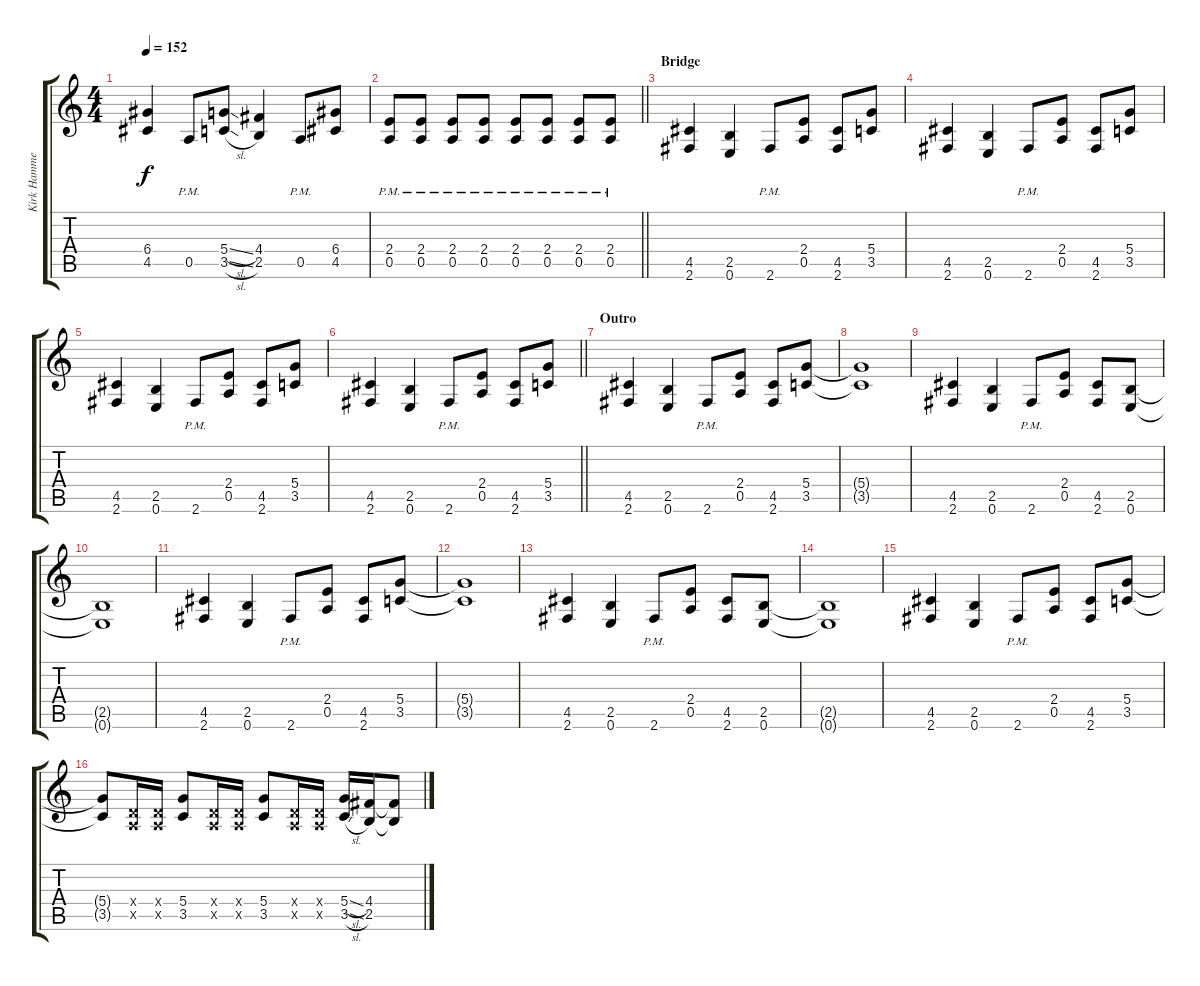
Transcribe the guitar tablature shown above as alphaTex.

\track ("Kirk Hammet" "Kirk Hamme") {instrument distortionguitar}
\staff {score tabs}
\tuning (E4 B3 G3 D3 A2 E2) {hide}
\ts (4 4)
\tempo 152
\clef g2
\ks c
(6.4 4.5).4{dy f} 0.5{pm}.8 (5.4{sl} 3.5{sl}).8 (4.4 2.5).4 0.5{pm}.8 (6.4 4.5).8 |
\barLineRight lightlight
(2.4{pm} 0.5{pm}).8 (2.4{pm} 0.5{pm}).8 (2.4{pm} 0.5{pm}).8 (2.4{pm} 0.5{pm}).8 (2.4{pm} 0.5{pm}).8 (2.4{pm} 0.5{pm}).8 (2.4{pm} 0.5{pm}).8 (2.4{pm} 0.5{pm}).8 |
\section ("" "Bridge")
(4.5 2.6).4 (2.5 0.6).4 2.6{pm}.8 (2.4 0.5).8 (4.5 2.6).8 (5.4 3.5).8 |
(4.5 2.6).4 (2.5 0.6).4 2.6{pm}.8 (2.4 0.5).8 (4.5 2.6).8 (5.4 3.5).8 |
(4.5 2.6).4 (2.5 0.6).4 2.6{pm}.8 (2.4 0.5).8 (4.5 2.6).8 (5.4 3.5).8 |
\barLineRight lightlight
(4.5 2.6).4 (2.5 0.6).4 2.6{pm}.8 (2.4 0.5).8 (4.5 2.6).8 (5.4 3.5).8 |
\section ("" "Outro")
(4.5 2.6).4 (2.5 0.6).4 2.6{pm}.8 (2.4 0.5).8 (4.5 2.6).8 (5.4 3.5).8 |
(5.4{t} 3.5{t}).1 |
(4.5 2.6).4 (2.5 0.6).4 2.6{pm}.8 (2.4 0.5).8 (4.5 2.6).8 (2.5 0.6).8 |
(2.5{t} 0.6{t}).1 |
(4.5 2.6).4 (2.5 0.6).4 2.6{pm}.8 (2.4 0.5).8 (4.5 2.6).8 (5.4 3.5).8 |
(5.4{t} 3.5{t}).1 |
(4.5 2.6).4 (2.5 0.6).4 2.6{pm}.8 (2.4 0.5).8 (4.5 2.6).8 (2.5 0.6).8 |
(2.5{t} 0.6{t}).1 |
(4.5 2.6).4 (2.5 0.6).4 2.6{pm}.8 (2.4 0.5).8 (4.5 2.6).8 (5.4 3.5).8 |
(5.4{t} 3.5{t}).8 (0.4{x} 0.5{x}).16 (0.4{x} 0.5{x}).16 (5.4 3.5).8 (0.4{x} 0.5{x}).16 (0.4{x} 0.5{x}).16 (5.4 3.5).8 (0.4{x} 0.5{x}).16 (0.4{x} 0.5{x}).16 (5.4{sl} 3.5{sl}).16 (4.4 2.5).16 (4.4{t} 2.5{t}).8
